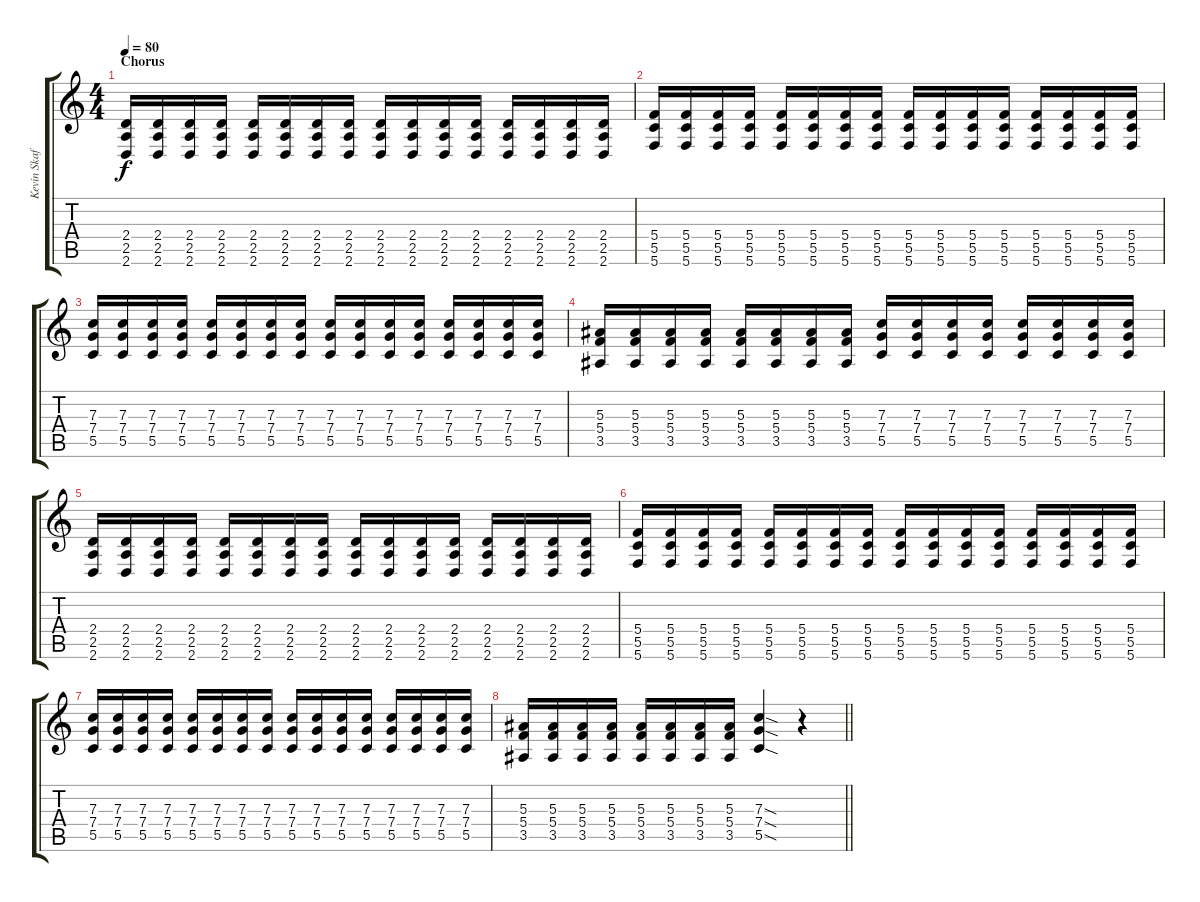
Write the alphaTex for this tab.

\track ("Kevin Skaff" "Kevin Skaf") {instrument overdrivenguitar}
\staff {score tabs}
\tuning (D4 A3 F3 C3 G2 C2) {hide}
\ts (4 4)
\section ("" "Chorus")
\tempo 80
\clef g2
\ks c
(2.4 2.5 2.6).16{dy f} (2.4 2.5 2.6).16 (2.4 2.5 2.6).16 (2.4 2.5 2.6).16 (2.4 2.5 2.6).16 (2.4 2.5 2.6).16 (2.4 2.5 2.6).16 (2.4 2.5 2.6).16 (2.4 2.5 2.6).16 (2.4 2.5 2.6).16 (2.4 2.5 2.6).16 (2.4 2.5 2.6).16 (2.4 2.5 2.6).16 (2.4 2.5 2.6).16 (2.4 2.5 2.6).16 (2.4 2.5 2.6).16 |
(5.4 5.5 5.6).16 (5.4 5.5 5.6).16 (5.4 5.5 5.6).16 (5.4 5.5 5.6).16 (5.4 5.5 5.6).16 (5.4 5.5 5.6).16 (5.4 5.5 5.6).16 (5.4 5.5 5.6).16 (5.4 5.5 5.6).16 (5.4 5.5 5.6).16 (5.4 5.5 5.6).16 (5.4 5.5 5.6).16 (5.4 5.5 5.6).16 (5.4 5.5 5.6).16 (5.4 5.5 5.6).16 (5.4 5.5 5.6).16 |
(7.3 7.4 5.5).16 (7.3 7.4 5.5).16 (7.3 7.4 5.5).16 (7.3 7.4 5.5).16 (7.3 7.4 5.5).16 (7.3 7.4 5.5).16 (7.3 7.4 5.5).16 (7.3 7.4 5.5).16 (7.3 7.4 5.5).16 (7.3 7.4 5.5).16 (7.3 7.4 5.5).16 (7.3 7.4 5.5).16 (7.3 7.4 5.5).16 (7.3 7.4 5.5).16 (7.3 7.4 5.5).16 (7.3 7.4 5.5).16 |
(5.3 5.4 3.5).16 (5.3 5.4 3.5).16 (5.3 5.4 3.5).16 (5.3 5.4 3.5).16 (5.3 5.4 3.5).16 (5.3 5.4 3.5).16 (5.3 5.4 3.5).16 (5.3 5.4 3.5).16 (7.3 7.4 5.5).16 (7.3 7.4 5.5).16 (7.3 7.4 5.5).16 (7.3 7.4 5.5).16 (7.3 7.4 5.5).16 (7.3 7.4 5.5).16 (7.3 7.4 5.5).16 (7.3 7.4 5.5).16 |
(2.4 2.5 2.6).16 (2.4 2.5 2.6).16 (2.4 2.5 2.6).16 (2.4 2.5 2.6).16 (2.4 2.5 2.6).16 (2.4 2.5 2.6).16 (2.4 2.5 2.6).16 (2.4 2.5 2.6).16 (2.4 2.5 2.6).16 (2.4 2.5 2.6).16 (2.4 2.5 2.6).16 (2.4 2.5 2.6).16 (2.4 2.5 2.6).16 (2.4 2.5 2.6).16 (2.4 2.5 2.6).16 (2.4 2.5 2.6).16 |
(5.4 5.5 5.6).16 (5.4 5.5 5.6).16 (5.4 5.5 5.6).16 (5.4 5.5 5.6).16 (5.4 5.5 5.6).16 (5.4 5.5 5.6).16 (5.4 5.5 5.6).16 (5.4 5.5 5.6).16 (5.4 5.5 5.6).16 (5.4 5.5 5.6).16 (5.4 5.5 5.6).16 (5.4 5.5 5.6).16 (5.4 5.5 5.6).16 (5.4 5.5 5.6).16 (5.4 5.5 5.6).16 (5.4 5.5 5.6).16 |
(7.3 7.4 5.5).16 (7.3 7.4 5.5).16 (7.3 7.4 5.5).16 (7.3 7.4 5.5).16 (7.3 7.4 5.5).16 (7.3 7.4 5.5).16 (7.3 7.4 5.5).16 (7.3 7.4 5.5).16 (7.3 7.4 5.5).16 (7.3 7.4 5.5).16 (7.3 7.4 5.5).16 (7.3 7.4 5.5).16 (7.3 7.4 5.5).16 (7.3 7.4 5.5).16 (7.3 7.4 5.5).16 (7.3 7.4 5.5).16 |
\barLineRight lightlight
(5.3 5.4 3.5).16 (5.3 5.4 3.5).16 (5.3 5.4 3.5).16 (5.3 5.4 3.5).16 (5.3 5.4 3.5).16 (5.3 5.4 3.5).16 (5.3 5.4 3.5).16 (5.3 5.4 3.5).16 (7.3{sod} 7.4{sod} 5.5{sod}).4 r.4
